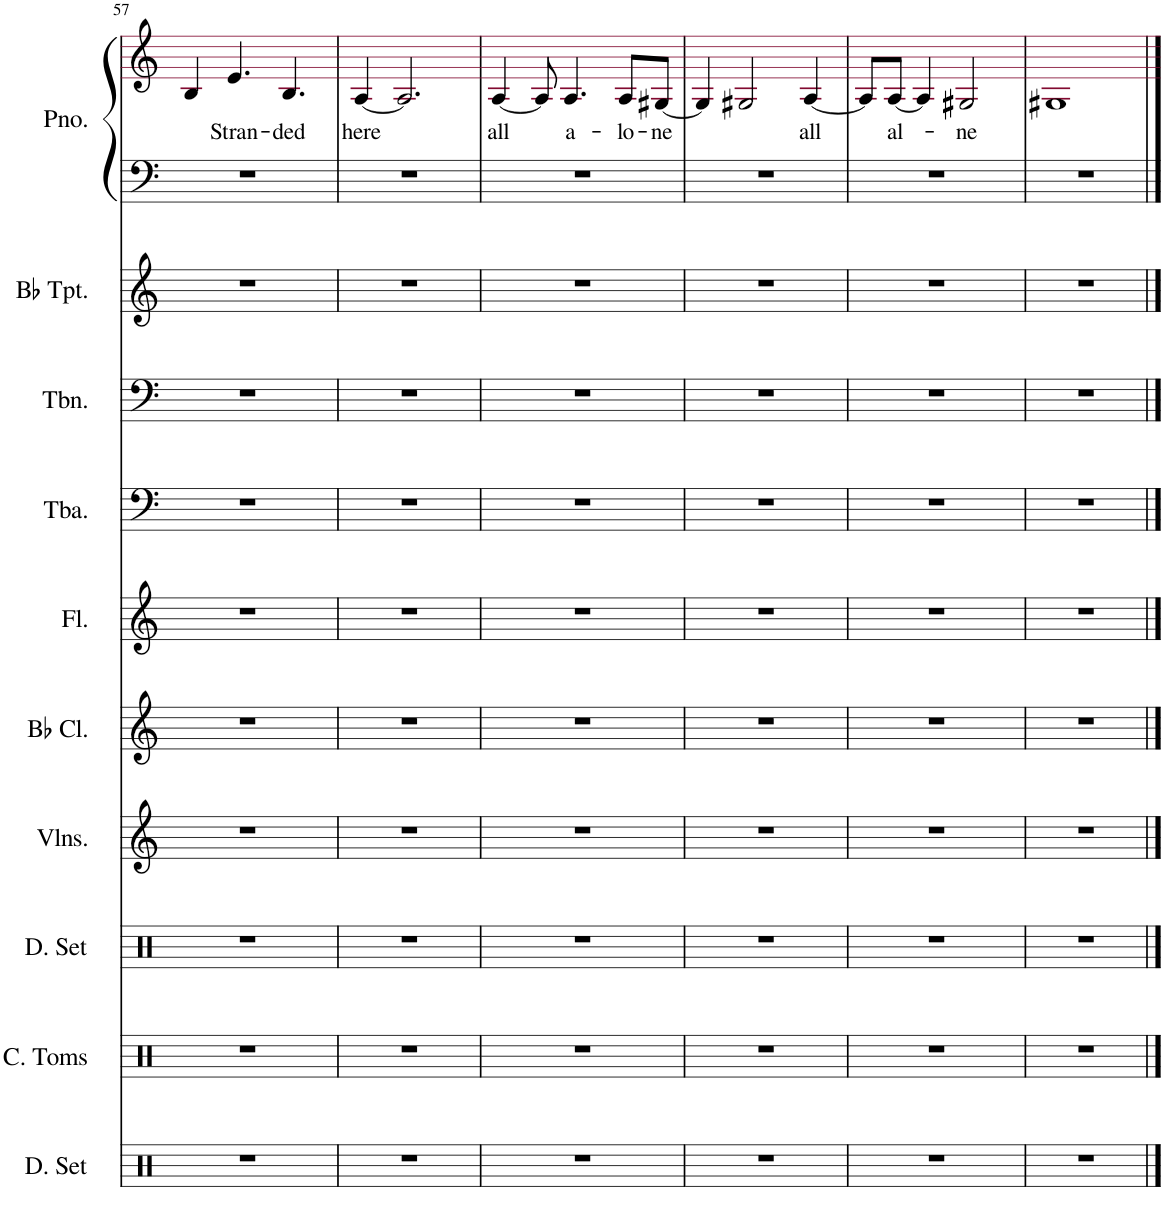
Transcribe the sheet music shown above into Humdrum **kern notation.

**kern	**kern	**kern	**kern	**kern	**kern	**kern	**kern	**kern	**kern	**kern	**text
*part10	*part9	*part8	*part7	*part6	*part5	*part4	*part3	*part2	*part1	*part1	*part1
*staff11	*staff10	*staff9	*staff8	*staff7	*staff6	*staff5	*staff4	*staff3	*staff2	*staff1	*staff1
*I"Drumset	*I"Concert Toms	*I"Drumset	*I"Violins	*I"Bb Clarinet	*I"Flute	*I"Tuba	*I"Trombone	*I"Bb Trumpet	*I"Piano	*	*
*I'D. Set	*I'C. Toms	*I'D. Set	*I'Vlns.	*I'Bb Cl.	*I'Fl.	*I'Tba.	*I'Tbn.	*I'Bb Tpt.	*I'Pno.	*	*
!!LO:PB:g=z
*clefX	*clefX	*clefX	*clefG2	*clefG2	*clefG2	*clefF4	*clefF4	*clefG2	*clefF4	*clefG2	*
*	*	*	*	*ITrd1c2	*	*	*	*ITrd1c2	*	*	*
*k[]	*k[]	*k[]	*k[]	*k[]	*k[]	*k[]	*k[]	*k[]	*k[]	*k[]	*
*M4/4	*M4/4	*M4/4	*M4/4	*M4/4	*M4/4	*M4/4	*M4/4	*M4/4	*M4/4	*M4/4	*
=57	=57	=57	=57	=57	=57	=57	=57	=57	=57	=57	=57
1r	1r	1r	1r	1r	1r	1r	1r	1r	1r	4B/	.
!	!	!	!	!	!	!	!	!	!	!	!LO:LY:b
.	.	.	.	.	.	.	.	.	.	4.e/	Stran-
!	!	!	!	!	!	!	!	!	!	!	!LO:LY:b
.	.	.	.	.	.	.	.	.	.	4.B/	-ded
=58	=58	=58	=58	=58	=58	=58	=58	=58	=58	=58	=58
!	!	!	!	!	!	!	!	!	!	!	!LO:LY:b
1r	1r	1r	1r	1r	1r	1r	1r	1r	1r	[4A/	here
.	.	.	.	.	.	.	.	.	.	2.A/]	.
=59	=59	=59	=59	=59	=59	=59	=59	=59	=59	=59	=59
!	!	!	!	!	!	!	!	!	!	!	!LO:LY:b
1r	1r	1r	1r	1r	1r	1r	1r	1r	1r	[4A/	all
.	.	.	.	.	.	.	.	.	.	8A/]	.
!	!	!	!	!	!	!	!	!	!	!	!LO:LY:b
.	.	.	.	.	.	.	.	.	.	4.A/	a-
!	!	!	!	!	!	!	!	!	!	!	!LO:LY:b
.	.	.	.	.	.	.	.	.	.	8A/L	-lo-
!	!	!	!	!	!	!	!	!	!	!	!LO:LY:b
.	.	.	.	.	.	.	.	.	.	[8G#X/J	-ne
=60	=60	=60	=60	=60	=60	=60	=60	=60	=60	=60	=60
1r	1r	1r	1r	1r	1r	1r	1r	1r	1r	4G#/]	.
.	.	.	.	.	.	.	.	.	.	2G#X/	.
!	!	!	!	!	!	!	!	!	!	!	!LO:LY:b
.	.	.	.	.	.	.	.	.	.	[4A/	all
=61	=61	=61	=61	=61	=61	=61	=61	=61	=61	=61	=61
1r	1r	1r	1r	1r	1r	1r	1r	1r	1r	8A/L]	.
!	!	!	!	!	!	!	!	!	!	!	!LO:LY:b
.	.	.	.	.	.	.	.	.	.	[8A/J	al-
.	.	.	.	.	.	.	.	.	.	4A/]	.
!	!	!	!	!	!	!	!	!	!	!	!LO:LY:b
.	.	.	.	.	.	.	.	.	.	2G#X/	-ne
=62	=62	=62	=62	=62	=62	=62	=62	=62	=62	=62	=62
1r	1r	1r	1r	1r	1r	1r	1r	1r	1r	1G#X	.
==	==	==	==	==	==	==	==	==	==	==	==
*-	*-	*-	*-	*-	*-	*-	*-	*-	*-	*-	*-
